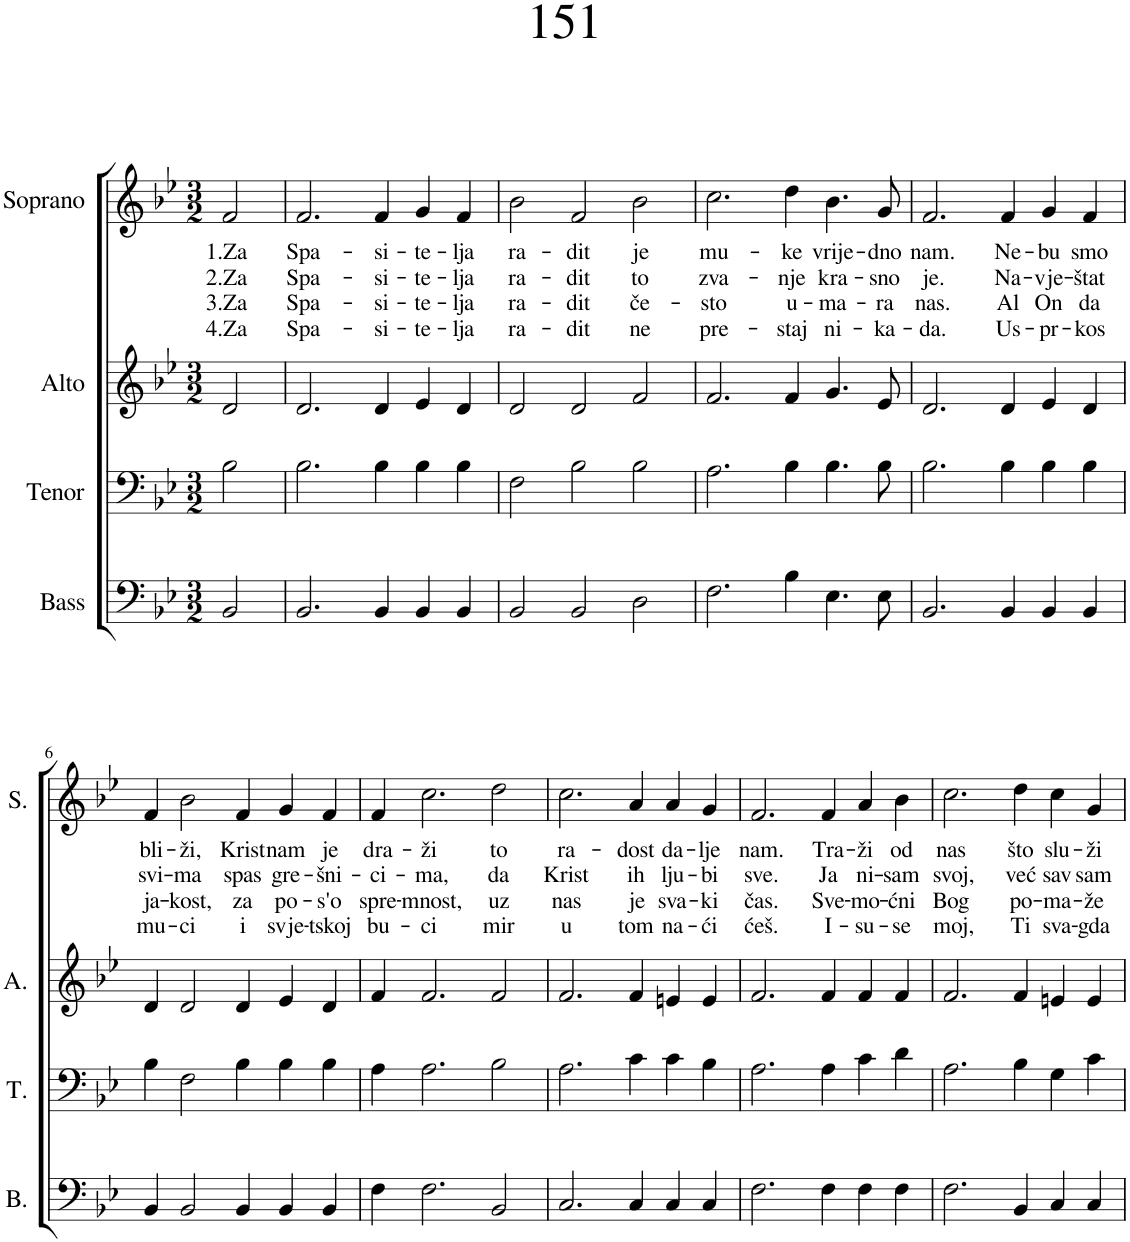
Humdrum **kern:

**kern	**kern	**kern	**kern	**text	**text	**text	**text
*part4	*part3	*part2	*part1	*part1	*part1	*part1	*part1
*staff4	*staff3	*staff2	*staff1	*staff1	*staff1	*staff1	*staff1
*I"Bass	*I"Tenor	*I"Alto	*I"Soprano	*	*	*	*
*I'B.	*I'T.	*I'A.	*I'S.	*	*	*	*
*clefF4	*clefF4	*clefG2	*clefG2	*	*	*	*
*k[b-e-]	*k[b-e-]	*k[b-e-]	*k[b-e-]	*	*	*	*
*M3/2	*M3/2	*M3/2	*M3/2	*	*	*	*
=1	=1	=1	=1	=1	=1	=1	=1
!	!	!	!	!LO:LY:b	!LO:LY:b	!LO:LY:b	!LO:LY:b
2BB-/	2B-\	2d/	2f/	1.Za	2.Za	3.Za	4.Za
=2	=2	=2	=2	=2	=2	=2	=2
!	!	!	!	!LO:LY:b	!LO:LY:b	!LO:LY:b	!LO:LY:b
2.BB-/	2.B-\	2.d/	2.f/	Spa-	Spa-	Spa-	Spa-
!	!	!	!	!LO:LY:b	!LO:LY:b	!LO:LY:b	!LO:LY:b
4BB-/	4B-\	4d/	4f/	-si-	-si-	-si-	-si-
!	!	!	!	!LO:LY:b	!LO:LY:b	!LO:LY:b	!LO:LY:b
4BB-/	4B-\	4e-/	4g/	-te-	-te-	-te-	-te-
!	!	!	!	!LO:LY:b	!LO:LY:b	!LO:LY:b	!LO:LY:b
4BB-/	4B-\	4d/	4f/	-lja	-lja	-lja	-lja
=3	=3	=3	=3	=3	=3	=3	=3
!	!	!	!	!LO:LY:b	!LO:LY:b	!LO:LY:b	!LO:LY:b
2BB-/	2F\	2d/	2b-\	ra-	ra-	ra-	ra-
!	!	!	!	!LO:LY:b	!LO:LY:b	!LO:LY:b	!LO:LY:b
2BB-/	2B-\	2d/	2f/	-dit	-dit	-dit	-dit
!	!	!	!	!LO:LY:b	!LO:LY:b	!LO:LY:b	!LO:LY:b
2D\	2B-\	2f/	2b-\	je	to	če-	ne
=4	=4	=4	=4	=4	=4	=4	=4
!	!	!	!	!LO:LY:b	!LO:LY:b	!LO:LY:b	!LO:LY:b
2.F\	2.A\	2.f/	2.cc\	mu-	zva-	-sto	pre-
!	!	!	!	!LO:LY:b	!LO:LY:b	!LO:LY:b	!LO:LY:b
4B-\	4B-\	4f/	4dd\	-ke	-nje	u-	-staj
!	!	!	!	!LO:LY:b	!LO:LY:b	!LO:LY:b	!LO:LY:b
4.E-\	4.B-\	4.g/	4.b-\	vrije-	kra-	-ma-	ni-
!	!	!	!	!LO:LY:b	!LO:LY:b	!LO:LY:b	!LO:LY:b
8E-\	8B-\	8e-/	8g/	-dno	-sno	-ra	-ka-
=5	=5	=5	=5	=5	=5	=5	=5
!	!	!	!	!LO:LY:b	!LO:LY:b	!LO:LY:b	!LO:LY:b
2.BB-/	2.B-\	2.d/	2.f/	nam.	je.	nas.	-da.
!	!	!	!	!LO:LY:b	!LO:LY:b	!LO:LY:b	!LO:LY:b
4BB-/	4B-\	4d/	4f/	Ne-	Na-	Al	Us-
!	!	!	!	!LO:LY:b	!LO:LY:b	!LO:LY:b	!LO:LY:b
4BB-/	4B-\	4e-/	4g/	-bu	-vje-	On	-pr-
!	!	!	!	!LO:LY:b	!LO:LY:b	!LO:LY:b	!LO:LY:b
4BB-/	4B-\	4d/	4f/	smo	-štat	da	-kos
!!LO:LB:g=z
=6	=6	=6	=6	=6	=6	=6	=6
!	!	!	!	!LO:LY:b	!LO:LY:b	!LO:LY:b	!LO:LY:b
4BB-/	4B-\	4d/	4f/	bli-	svi-	ja-	mu-
!	!	!	!	!LO:LY:b	!LO:LY:b	!LO:LY:b	!LO:LY:b
2BB-/	2F\	2d/	2b-\	-ži,	-ma	-kost,	-ci
!	!	!	!	!LO:LY:b	!LO:LY:b	!LO:LY:b	!LO:LY:b
4BB-/	4B-\	4d/	4f/	Krist	spas	za	i
!	!	!	!	!LO:LY:b	!LO:LY:b	!LO:LY:b	!LO:LY:b
4BB-/	4B-\	4e-/	4g/	nam	gre-	po-	svje-
!	!	!	!	!LO:LY:b	!LO:LY:b	!LO:LY:b	!LO:LY:b
4BB-/	4B-\	4d/	4f/	je	-šni-	-s'o	-tskoj
=7	=7	=7	=7	=7	=7	=7	=7
!	!	!	!	!LO:LY:b	!LO:LY:b	!LO:LY:b	!LO:LY:b
4F\	4A\	4f/	4f/	dra-	-ci-	spre-	bu-
!	!	!	!	!LO:LY:b	!LO:LY:b	!LO:LY:b	!LO:LY:b
2.F\	2.A\	2.f/	2.cc\	-ži	-ma,	-mnost,	-ci
!	!	!	!	!LO:LY:b	!LO:LY:b	!LO:LY:b	!LO:LY:b
2BB-/	2B-\	2f/	2dd\	to	da	uz	mir
=8	=8	=8	=8	=8	=8	=8	=8
!	!	!	!	!LO:LY:b	!LO:LY:b	!LO:LY:b	!LO:LY:b
2.C/	2.A\	2.f/	2.cc\	ra-	Krist	nas	u
!	!	!	!	!LO:LY:b	!LO:LY:b	!LO:LY:b	!LO:LY:b
4C/	4c\	4f/	4a/	-dost	ih	je	tom
!	!	!	!	!LO:LY:b	!LO:LY:b	!LO:LY:b	!LO:LY:b
4C/	4c\	4en/	4a/	da-	lju-	sva-	na-
!	!	!	!	!LO:LY:b	!LO:LY:b	!LO:LY:b	!LO:LY:b
4C/	4B-\	4e/	4g/	-lje	-bi	-ki	-ći
=9	=9	=9	=9	=9	=9	=9	=9
!	!	!	!	!LO:LY:b	!LO:LY:b	!LO:LY:b	!LO:LY:b
2.F\	2.A\	2.f/	2.f/	nam.	sve.	čas.	ćeš.
!	!	!	!	!LO:LY:b	!LO:LY:b	!LO:LY:b	!LO:LY:b
4F\	4A\	4f/	4f/	Tra-	Ja	Sve-	I-
!	!	!	!	!LO:LY:b	!LO:LY:b	!LO:LY:b	!LO:LY:b
4F\	4c\	4f/	4a/	-ži	ni-	-mo-	-su-
!	!	!	!	!LO:LY:b	!LO:LY:b	!LO:LY:b	!LO:LY:b
4F\	4d\	4f/	4b-\	od	-sam	-ćni	-se
=10	=10	=10	=10	=10	=10	=10	=10
!	!	!	!	!LO:LY:b	!LO:LY:b	!LO:LY:b	!LO:LY:b
2.F\	2.A\	2.f/	2.cc\	nas	svoj,	Bog	moj,
!	!	!	!	!LO:LY:b	!LO:LY:b	!LO:LY:b	!LO:LY:b
4BB-/	4B-\	4f/	4dd\	što	već	po-	Ti
!	!	!	!	!LO:LY:b	!LO:LY:b	!LO:LY:b	!LO:LY:b
4C/	4G\	4en/	4cc\	slu-	sav	-ma-	sva-
!	!	!	!	!LO:LY:b	!LO:LY:b	!LO:LY:b	!LO:LY:b
4C/	4c\	4e/	4g/	-ži	sam	-že	-gda
=	=	=	=	=	=	=	=
*-	*-	*-	*-	*-	*-	*-	*-
